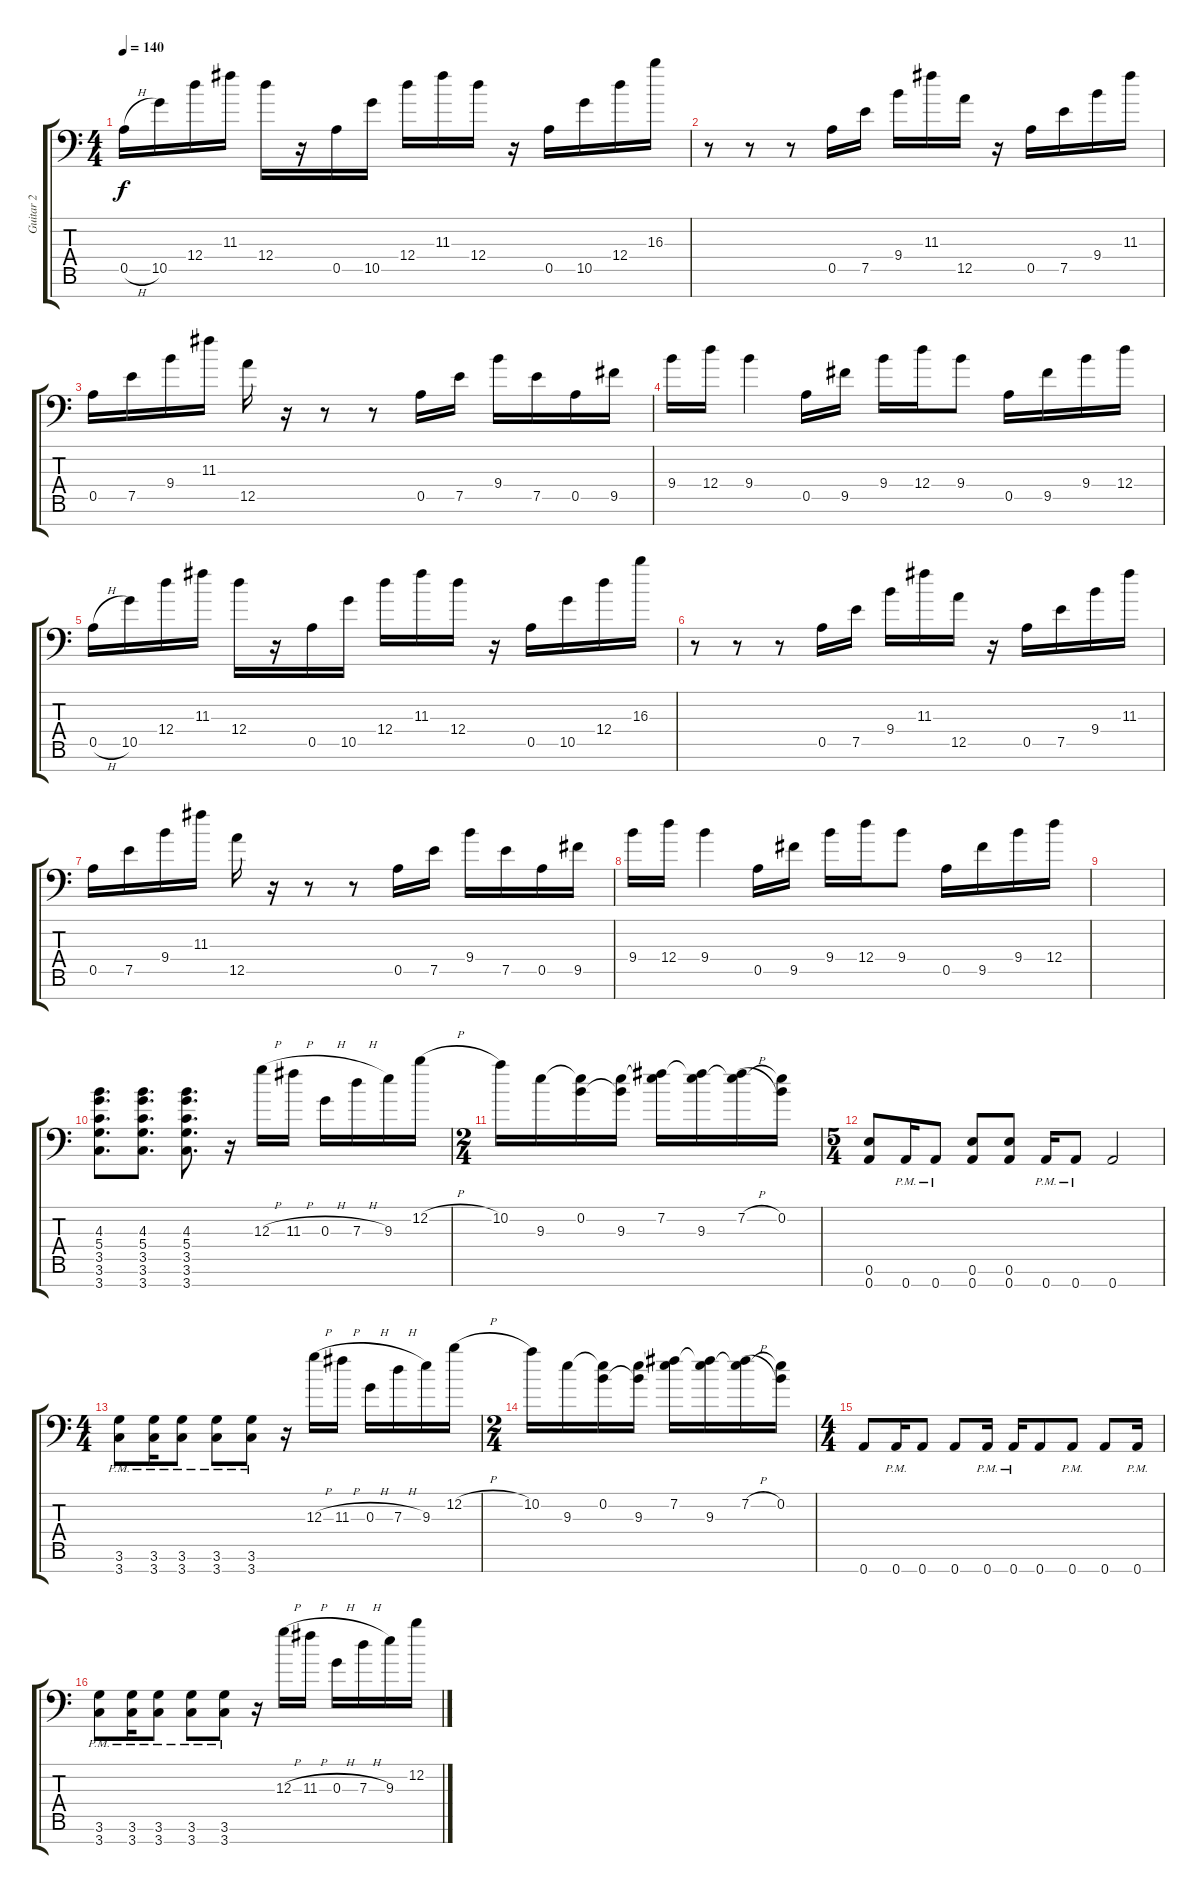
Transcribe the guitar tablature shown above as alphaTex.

\track ("Guitar 2" "Guitar 2") {instrument distortionguitar}
\staff {score tabs}
\tuning (E4 B3 G3 D3 A2 E2 A1) {hide}
\ts (4 4)
\tempo 140
\clef f4
\ks c
0.5{h}.16{dy f instrument electricguitarjazz} 10.5.16 12.4.16 11.3.16 12.4.16 r.16 0.5.16 10.5.16 12.4.16 11.3.16 12.4.16 r.16 0.5.16 10.5.16 12.4.16 16.3.16 |
r.8 r.8 r.8 0.5.16 7.5.16 9.4.16 11.3.16 12.5.16 r.16 0.5.16 7.5.16 9.4.16 11.3.16 |
0.5.16 7.5.16 9.4.16 11.3.16 12.5.16 r.16 r.8 r.8 0.5.16 7.5.16 9.4.16 7.5.16 0.5.16 9.5.16 |
9.4.16 12.4.16 9.4.4 0.5.16 9.5.16 9.4.16 12.4.16 9.4.8 0.5.16 9.5.16 9.4.16 12.4.16 |
0.5{h}.16{instrument electricguitarjazz} 10.5.16 12.4.16 11.3.16 12.4.16 r.16 0.5.16 10.5.16 12.4.16 11.3.16 12.4.16 r.16 0.5.16 10.5.16 12.4.16 16.3.16 |
r.8 r.8 r.8 0.5.16 7.5.16 9.4.16 11.3.16 12.5.16 r.16 0.5.16 7.5.16 9.4.16 11.3.16 |
0.5.16 7.5.16 9.4.16 11.3.16 12.5.16 r.16 r.8 r.8 0.5.16 7.5.16 9.4.16 7.5.16 0.5.16 9.5.16 |
9.4.16 12.4.16 9.4.4 0.5.16 9.5.16 9.4.16 12.4.16 9.4.8 0.5.16 9.5.16 9.4.16 12.4.16 |
|
(4.3 5.4 3.5 3.6 3.7).8{d instrument distortionguitar} (4.3 5.4 3.5 3.6 3.7).8{d} (4.3 5.4 3.5 3.6 3.7).8{d} r.16 12.3{h}.16 11.3{h}.16 0.3{h}.16 7.3{h}.16 9.3.16 12.2{h}.16 |
\ts (2 4)
10.2.16 9.3.16 (0.2 9.3{t}).16 (0.2{t} 9.3).16 (7.2 9.3{t}).16 (7.2{t} 9.3).16 (7.2{h} 9.3{t}).16 (0.2 9.3{t}).16 |
\ts (5 4)
(0.6 0.7).8 0.7{pm}.16 0.7{pm}.8 (0.6 0.7).8 (0.6 0.7).8 0.7{pm}.16 0.7{pm}.8 0.7.2 |
\ts (4 4)
(3.6{pm} 3.7{pm}).8 (3.6{pm} 3.7{pm}).16 (3.6{pm} 3.7{pm}).8 (3.6{pm} 3.7{pm}).8 (3.6{pm} 3.7{pm}).8 r.16 12.3{h}.16 11.3{h}.16 0.3{h}.16 7.3{h}.16 9.3.16 12.2{h}.16 |
\ts (2 4)
10.2.16 9.3.16 (0.2 9.3{t}).16 (0.2{t} 9.3).16 (7.2 9.3{t}).16 (7.2{t} 9.3).16 (7.2{h} 9.3{t}).16 (0.2 9.3{t}).16 |
\ts (4 4)
0.7.8 0.7{pm}.16 0.7.8 0.7.8 0.7{pm}.16 0.7{pm}.16 0.7.8 0.7{pm}.8 0.7.8 0.7{pm}.16 |
(3.6{pm} 3.7{pm}).8 (3.6{pm} 3.7{pm}).16 (3.6{pm} 3.7{pm}).8 (3.6{pm} 3.7{pm}).8 (3.6{pm} 3.7{pm}).8 r.16 12.3{h}.16 11.3{h}.16 0.3{h}.16 7.3{h}.16 9.3.16 12.2{h}.16
